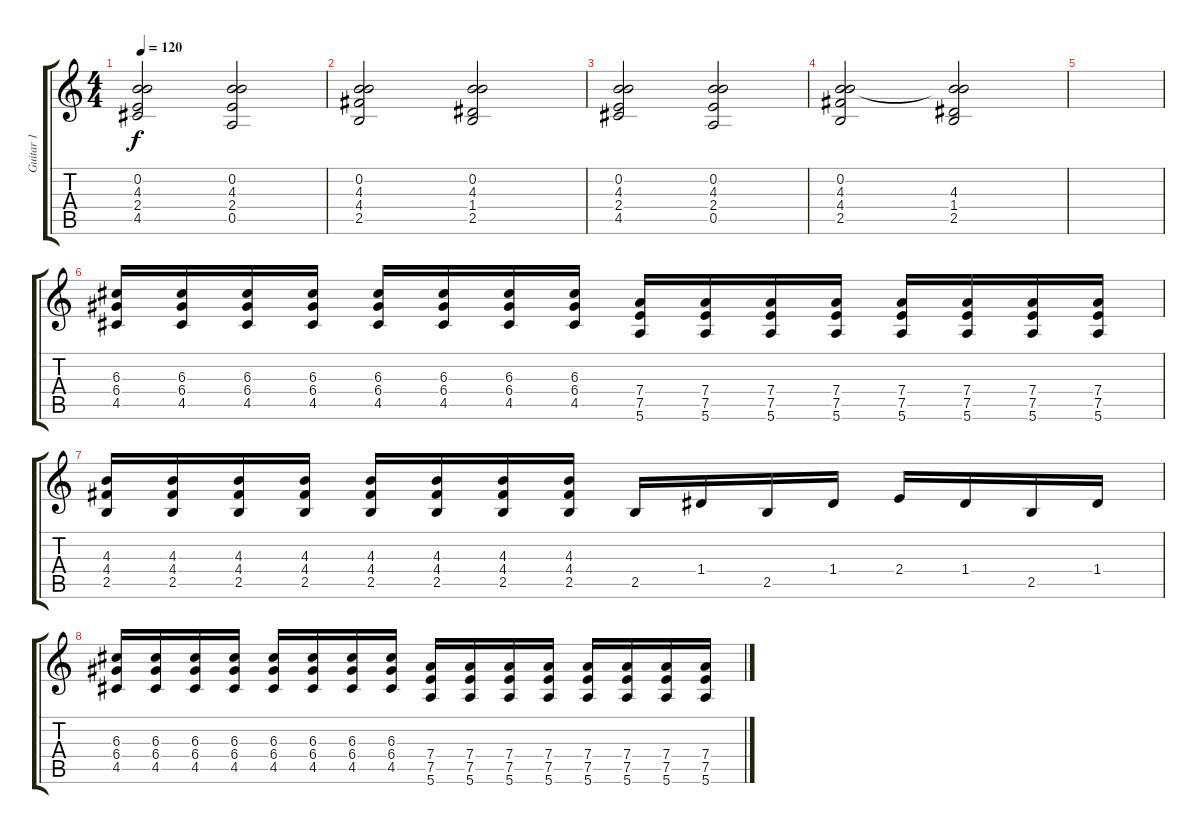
\track ("Guitar 1" "Guitar 1") {instrument distortionguitar}
\staff {score tabs}
\tuning (E4 B3 G3 D3 A2 E2) {hide}
\ts (4 4)
\tempo 120
\clef g2
\ks c
(0.2 4.3 2.4 4.5).2{dy f instrument distortionguitar} (0.2 4.3 2.4 0.5).2 |
(0.2 4.3 4.4 2.5).2 (0.2 4.3 1.4 2.5).2 |
(0.2 4.3 2.4 4.5).2 (0.2 4.3 2.4 0.5).2 |
(0.2 4.3 4.4 2.5).2 (0.2{t} 4.3 1.4 2.5).2 |
|
(6.3 6.4 4.5).16 (6.3 6.4 4.5).16 (6.3 6.4 4.5).16 (6.3 6.4 4.5).16 (6.3 6.4 4.5).16 (6.3 6.4 4.5).16 (6.3 6.4 4.5).16 (6.3 6.4 4.5).16 (7.4 7.5 5.6).16 (7.4 7.5 5.6).16 (7.4 7.5 5.6).16 (7.4 7.5 5.6).16 (7.4 7.5 5.6).16 (7.4 7.5 5.6).16 (7.4 7.5 5.6).16 (7.4 7.5 5.6).16 |
(4.3 4.4 2.5).16 (4.3 4.4 2.5).16 (4.3 4.4 2.5).16 (4.3 4.4 2.5).16 (4.3 4.4 2.5).16 (4.3 4.4 2.5).16 (4.3 4.4 2.5).16 (4.3 4.4 2.5).16 2.5.16 1.4.16 2.5.16 1.4.16 2.4.16 1.4.16 2.5.16 1.4.16 |
(6.3 6.4 4.5).16 (6.3 6.4 4.5).16 (6.3 6.4 4.5).16 (6.3 6.4 4.5).16 (6.3 6.4 4.5).16 (6.3 6.4 4.5).16 (6.3 6.4 4.5).16 (6.3 6.4 4.5).16 (7.4 7.5 5.6).16 (7.4 7.5 5.6).16 (7.4 7.5 5.6).16 (7.4 7.5 5.6).16 (7.4 7.5 5.6).16 (7.4 7.5 5.6).16 (7.4 7.5 5.6).16 (7.4 7.5 5.6).16
